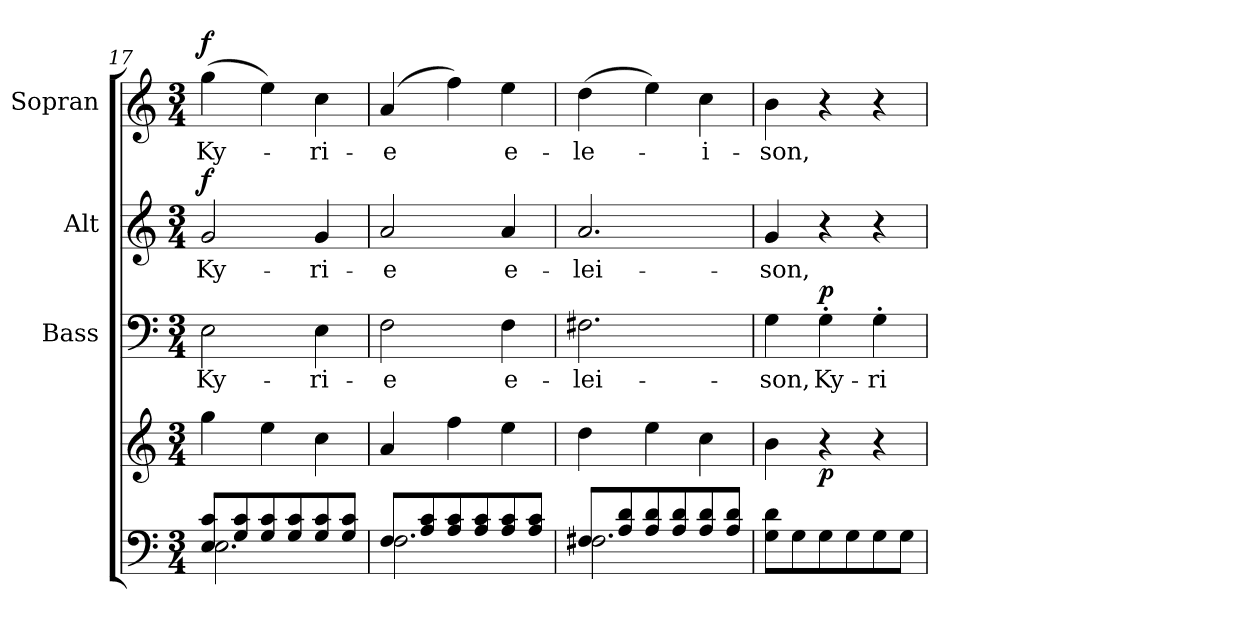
**kern	**kern	**dynam	**kern	**text	**dynam	**kern	**text	**dynam	**kern	**text	**dynam
*part4	*part4	*part4	*part3	*part3	*part3	*part2	*part2	*part2	*part1	*part1	*part1
*staff5	*staff4	*staff4/5	*staff3	*staff3	*staff3	*staff2	*staff2	*staff2	*staff1	*staff1	*staff1
*	*	*	*I"Bass	*	*	*I"Alt	*	*	*I"Sopran	*	*
*	*	*	*I'B.	*	*	*I'A.	*	*	*I'S.	*	*
*clefF4	*clefG2	*	*clefF4	*	*	*clefG2	*	*	*clefG2	*	*
*k[]	*k[]	*	*k[]	*	*	*k[]	*	*	*k[]	*	*
*C:	*C:	*	*C:	*	*	*C:	*	*	*C:	*	*
*M3/4	*M3/4	*	*M3/4	*	*	*M3/4	*	*	*M3/4	*	*
=17	=17	=17	=17	=17	=17	=17	=17	=17	=17	=17	=17
*^	*	*	*	*	*	*	*	*	*	*	*
!	!	!	!	!	!LO:LY:b	!	!	!LO:LY:b	!LO:DY:a	!	!LO:LY:b	!LO:DY:a
8E/ 8c/L	2.E\	4gg\	.	2E\	Ky-	.	2g/	Ky-	f	(>4gg\	Ky-	f
8G/ 8c/	.	.	.	.	.	.	.	.	.	.	.	.
8G/ 8c/	.	4ee\	.	.	.	.	.	.	.	4ee\)	.	.
8G/ 8c/	.	.	.	.	.	.	.	.	.	.	.	.
!	!	!	!	!	!LO:LY:b	!	!	!LO:LY:b	!	!	!LO:LY:b	!
8G/ 8c/	.	4cc\	.	4E\	-ri-	.	4g/	-ri-	.	4cc\	-ri-	.
8G/ 8c/J	.	.	.	.	.	.	.	.	.	.	.	.
!!LO:LB:g=z
=18	=18	=18	=18	=18	=18	=18	=18	=18	=18	=18	=18	=18
!	!	!	!	!	!LO:LY:b	!	!	!LO:LY:b	!	!	!LO:LY:b	!
8F/L	2.F\	4a/	.	2F\	-e	.	2a/	-e	.	(4a/	-e	.
8A/ 8c/	.	.	.	.	.	.	.	.	.	.	.	.
8A/ 8c/	.	4ff\	.	.	.	.	.	.	.	4ff\)	.	.
8A/ 8c/	.	.	.	.	.	.	.	.	.	.	.	.
!	!	!	!	!	!LO:LY:b	!	!	!LO:LY:b	!	!	!LO:LY:b	!
8A/ 8c/	.	4ee\	.	4F\	e-	.	4a/	e-	.	4ee\	e-	.
8A/ 8c/J	.	.	.	.	.	.	.	.	.	.	.	.
=19	=19	=19	=19	=19	=19	=19	=19	=19	=19	=19	=19	=19
!	!	!	!	!	!LO:LY:b	!	!	!LO:LY:b	!	!	!LO:LY:b	!
8F#X/L	2.F#\	4dd\	.	2.F#X\	-lei-	.	2.a/	-lei-	.	(>4dd\	-le-	.
8A/ 8d/	.	.	.	.	.	.	.	.	.	.	.	.
8A/ 8d/	.	4ee\	.	.	.	.	.	.	.	4ee\)	.	.
8A/ 8d/	.	.	.	.	.	.	.	.	.	.	.	.
!	!	!	!	!	!	!	!	!	!	!	!LO:LY:b	!
8A/ 8d/	.	4cc\	.	.	.	.	.	.	.	4cc\	-i-	.
8A/ 8d/J	.	.	.	.	.	.	.	.	.	.	.	.
*v	*v	*	*	*	*	*	*	*	*	*	*	*
=20	=20	=20	=20	=20	=20	=20	=20	=20	=20	=20	=20
!	!	!	!	!LO:LY:b	!	!	!LO:LY:b	!	!	!LO:LY:b	!
8G\ 8d\L	4b\	.	4G\	-son,	.	4g/	-son,	.	4b\	-son,	.
8G\	.	.	.	.	.	.	.	.	.	.	.
!	!	!LO:DY:b	!	!LO:LY:b	!LO:DY:a	!	!	!	!	!	!
8G\	4r	p	4G'>\	Ky-	p	4r	.	.	4r	.	.
8G\	.	.	.	.	.	.	.	.	.	.	.
!	!	!	!	!LO:LY:b	!	!	!	!	!	!	!
8G\	4r	.	4G'>\	-ri-	.	4r	.	.	4r	.	.
8G\J	.	.	.	.	.	.	.	.	.	.	.
=	=	=	=	=	=	=	=	=	=	=	=
*-	*-	*-	*-	*-	*-	*-	*-	*-	*-	*-	*-
